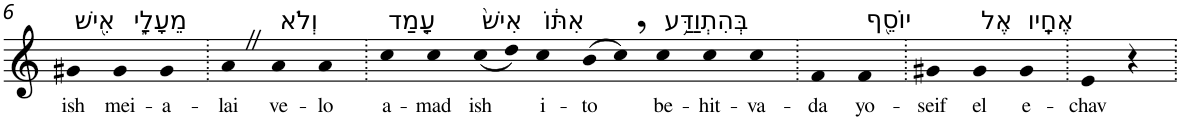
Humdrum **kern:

**kern	**text
*part1	*part1
*staff1	*staff1
*I"Piano	*
*I'Pno	*
!!LO:PB:g=z
*clefG2	*
*k[]	*
=6	=6
!LO:TX:a:t=אִ֖ישׁ	!
!	!LO:LY:b
4g#X	ish
!LO:TX:a:t=מֵעָלָ֑י	!
!	!LO:LY:b
4g#	mei-
!	!LO:LY:b
4g#	-a-
=7.	=7.
!	!LO:LY:b
4aZ	-lai
!LO:TX:a:t=וְלֹא	!
!	!LO:LY:b
4a	ve-
!	!LO:LY:b
4a	-lo
=8.	=8.
!LO:TX:a:t=עָ֤מַד	!
!	!LO:LY:b
4cc	a-
!	!LO:LY:b
4cc	-mad
!LO:TX:a:t=אִישׁ֙	!
!	!LO:LY:b
(<8cc	ish
8dd)	.
!LO:TX:a:t=אִתּ֔וֹ	!
!	!LO:LY:b
4cc	i-
!	!LO:LY:b
(>8b	-to
8cc,)	.
!LO:TX:a:t=בְּהִתְוַדַּ֥ע	!
!	!LO:LY:b
4cc	be-
!	!LO:LY:b
4cc	-hit-
!	!LO:LY:b
4cc	-va-
=9.	=9.
!	!LO:LY:b
4f	-da
!LO:TX:a:t=יוֹסֵ֖ף	!
!	!LO:LY:b
4f	yo-
=10.	=10.
!	!LO:LY:b
4g#X	-seif
!LO:TX:a:t=אֶל	!
!	!LO:LY:b
4g#	el
!LO:TX:a:t=אֶחָֽיו	!
!	!LO:LY:b
4g#	e-
=11.	=11.
!	!LO:LY:b
4e	-chav
4r	.
=.	=.
*-	*-
